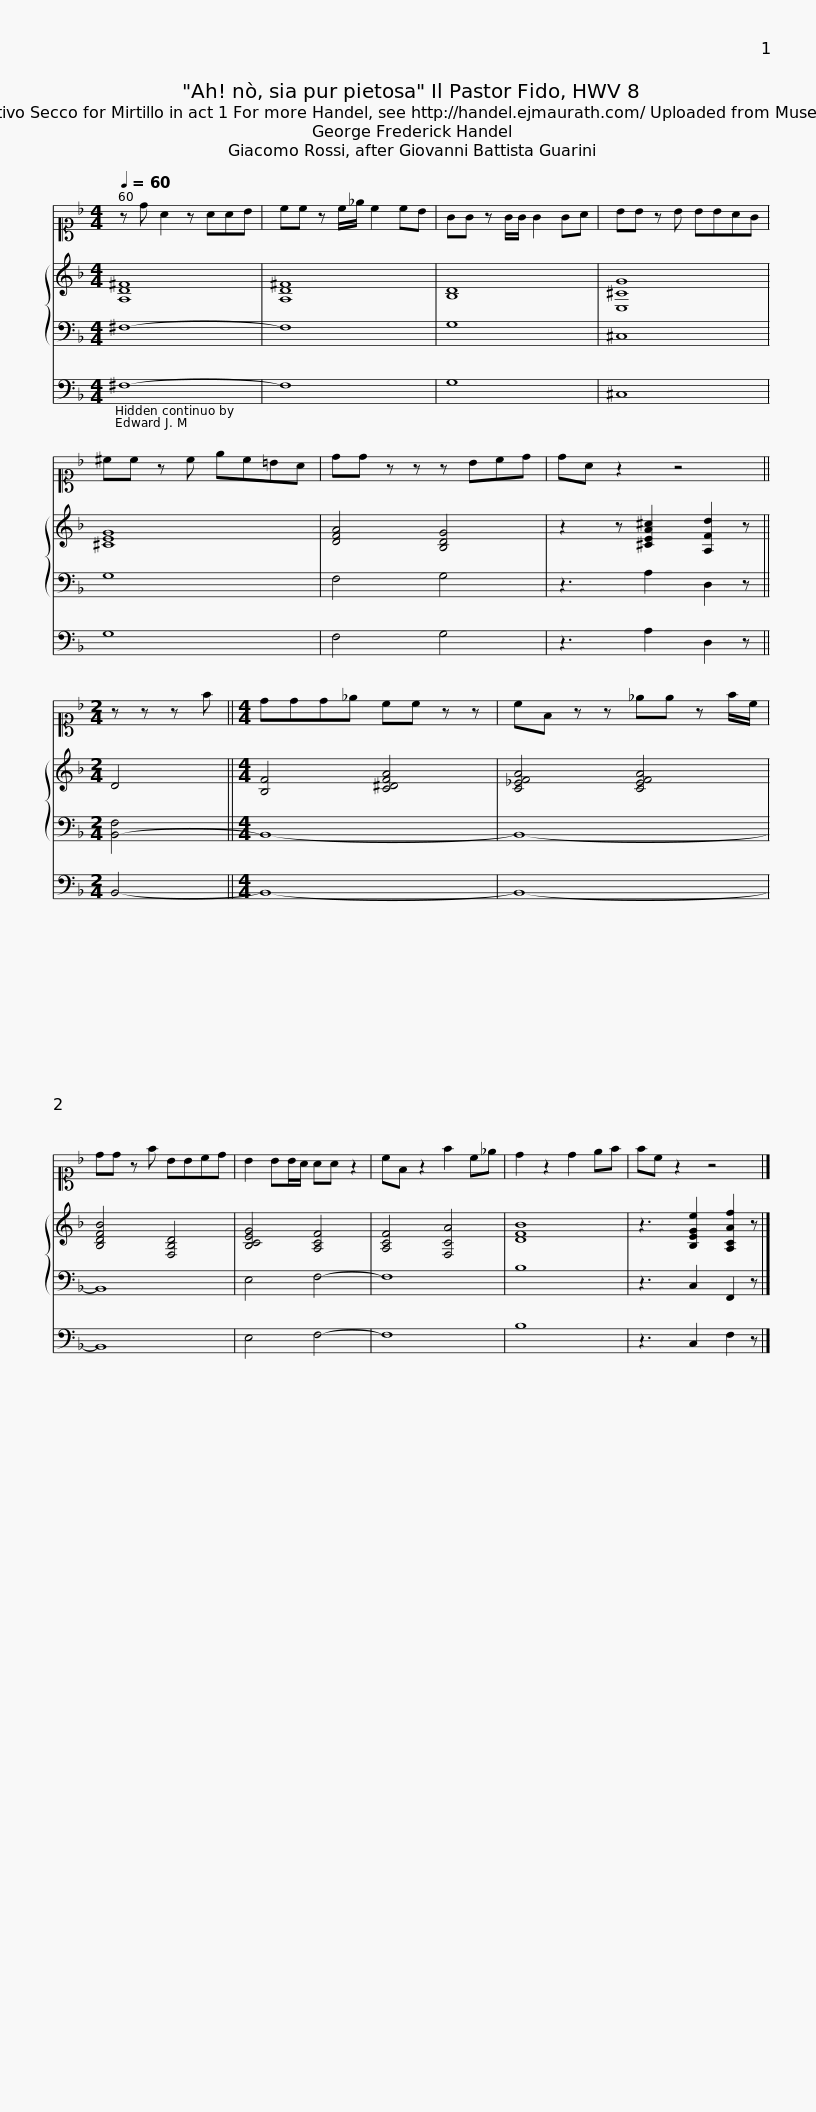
X:1
%%score 1 { 2 | 3 } 4
L:1/8
Q:1/4=60
M:4/4
I:linebreak $
K:F
V:1 alto1
V:2 treble
V:3 bass
V:4 bass
V:1
 z d A2 z AAB | cc z c/_e/ c2 cB | GG z G/G/ G2 GA | BB z B BBAG |$ ^cc z c ec=BA | %5
 dd z z z Bcd | dA z2 z4 ||[M:2/4] z z z f ||$[M:4/4] ddd_e cc z z | cF z z _ee z f/c/ | %10
 dd z f BBcd | B2 BB/A/ AA z2 |$ cF z2 f2 c_e | d2 z2 d2 ef | fc z2 z4 |] %15
V:2
 [A,D^F]8 | [A,D^F]8 | [B,D]8 | [E,^CG]8 |$ [^CEG]8 | %5
 [DFA]4 [B,DG]4 | z2 z [^CEA^c]2 [A,Fd]2 z ||[M:2/4] D4 ||$[M:4/4] [B,F]4 [C^DFA]4 | [C_EFA]4 [CEFA]4 | %10
 [B,DFB]4 [F,B,D]4 | [B,CEG]4 [A,CF]4 |$ [A,CF]4 [F,CA]4 | [DFB]8 | z3 [B,EGe]2 [A,CAf]2 z |] %15
V:3
 ^F,8- | F,8 | G,8 | ^C,8 |$ G,8 | %5
 F,4 G,4 | z3 A,2 D,2 z ||[M:2/4] [B,,-F,]4 ||$[M:4/4] B,,8- | B,,8- | %10
 B,,8 | E,4 F,4- |$ F,8 | B,8 | z3 C,2 F,,2 z |] %15
V:4
 ^F,8- | F,8 | G,8 | ^C,8 |$ G,8 | %5
 F,4 G,4 | z3 A,2 D,2 z ||[M:2/4] B,,4- ||$[M:4/4] B,,8- | B,,8- | %10
 B,,8 | E,4 F,4- |$ F,8 | B,8 | z3 C,2 F,2 z |] %15
